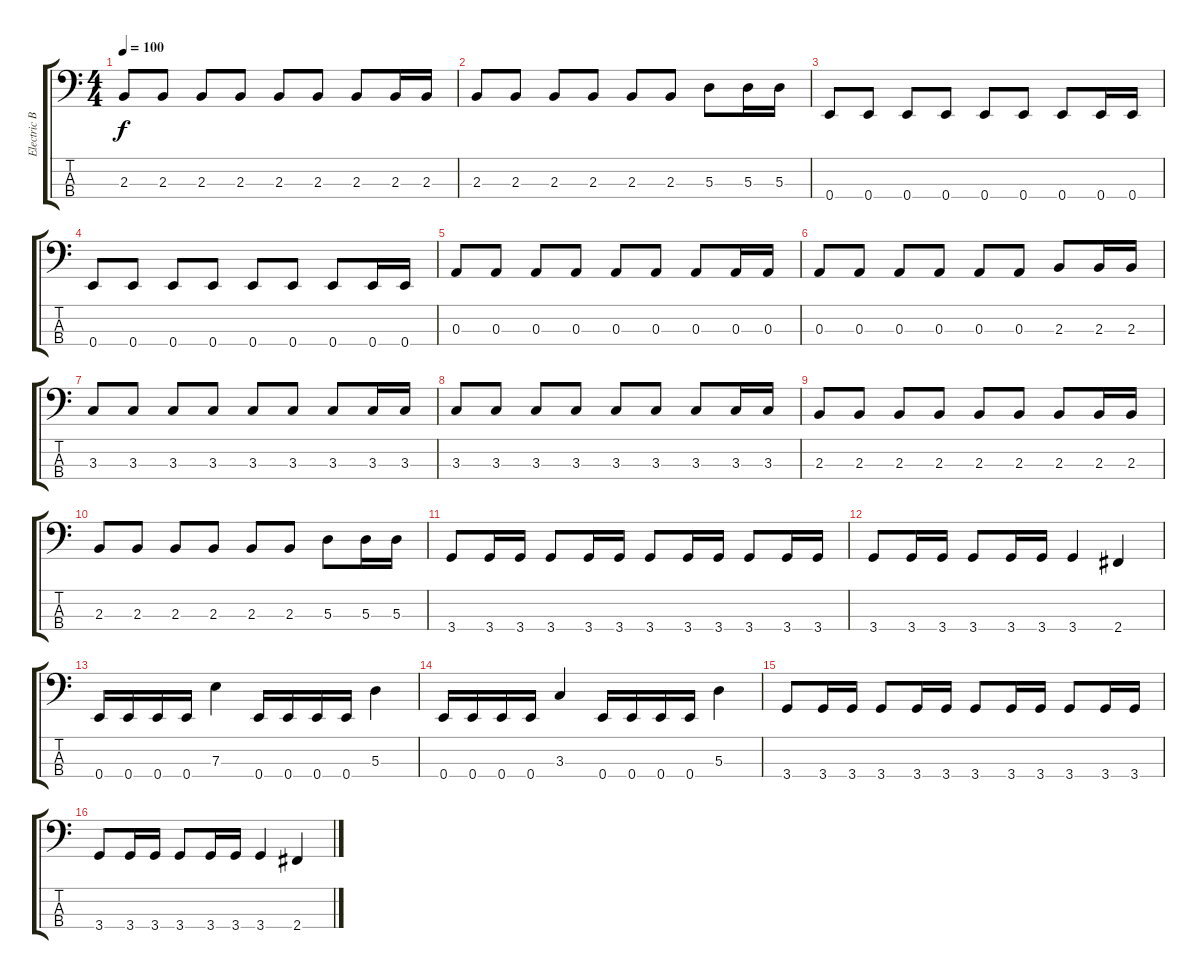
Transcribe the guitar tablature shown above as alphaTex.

\track ("Electric Bass" "Electric B") {instrument electricbassfinger}
\staff {score tabs}
\tuning (G2 D2 A1 E1) {hide}
\ts (4 4)
\tempo 100
\clef f4
\ks c
2.3.8{dy f} 2.3.8 2.3.8 2.3.8 2.3.8 2.3.8 2.3.8 2.3.16 2.3.16 |
2.3.8 2.3.8 2.3.8 2.3.8 2.3.8 2.3.8 5.3.8 5.3.16 5.3.16 |
0.4.8 0.4.8 0.4.8 0.4.8 0.4.8 0.4.8 0.4.8 0.4.16 0.4.16 |
0.4.8 0.4.8 0.4.8 0.4.8 0.4.8 0.4.8 0.4.8 0.4.16 0.4.16 |
0.3.8 0.3.8 0.3.8 0.3.8 0.3.8 0.3.8 0.3.8 0.3.16 0.3.16 |
0.3.8 0.3.8 0.3.8 0.3.8 0.3.8 0.3.8 2.3.8 2.3.16 2.3.16 |
3.3.8 3.3.8 3.3.8 3.3.8 3.3.8 3.3.8 3.3.8 3.3.16 3.3.16 |
3.3.8 3.3.8 3.3.8 3.3.8 3.3.8 3.3.8 3.3.8 3.3.16 3.3.16 |
2.3.8 2.3.8 2.3.8 2.3.8 2.3.8 2.3.8 2.3.8 2.3.16 2.3.16 |
2.3.8 2.3.8 2.3.8 2.3.8 2.3.8 2.3.8 5.3.8 5.3.16 5.3.16 |
3.4.8 3.4.16 3.4.16 3.4.8 3.4.16 3.4.16 3.4.8 3.4.16 3.4.16 3.4.8 3.4.16 3.4.16 |
3.4.8 3.4.16 3.4.16 3.4.8 3.4.16 3.4.16 3.4.4 2.4.4 |
0.4.16 0.4.16 0.4.16 0.4.16 7.3.4 0.4.16 0.4.16 0.4.16 0.4.16 5.3.4 |
0.4.16 0.4.16 0.4.16 0.4.16 3.3.4 0.4.16 0.4.16 0.4.16 0.4.16 5.3.4 |
3.4.8 3.4.16 3.4.16 3.4.8 3.4.16 3.4.16 3.4.8 3.4.16 3.4.16 3.4.8 3.4.16 3.4.16 |
3.4.8 3.4.16 3.4.16 3.4.8 3.4.16 3.4.16 3.4.4 2.4.4
